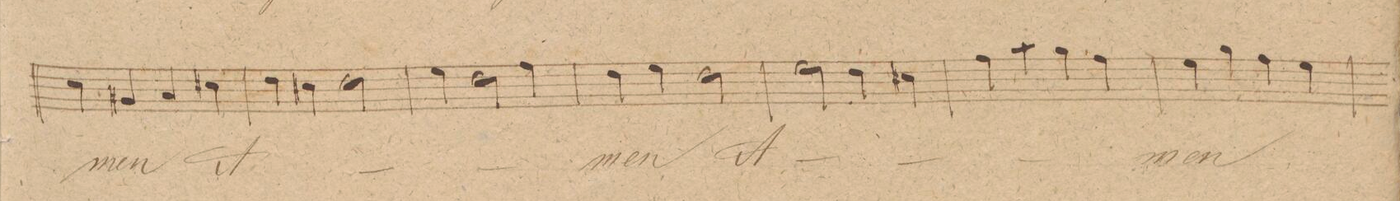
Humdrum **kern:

**kern	**text	**dynam
*I"Canto.	*	*
*clefC1	*	*
*k[f#c#g#]	*	*
*met(c|)	*	*
*M2/2	*	*
4a\	.	.
4e#X/	-men	.
4f#/	.	.
4a#X\	A-	.
=250	=250	=250
4b\	.	.
4a#X\	.	.
2b\	.	.
=251	=251	=251
4cc#\	.	.
2b\	.	.
4dd\	.	.
=252	=252	=252
4b\	-men	.
4cc#\	.	.
2b\	A-	.
=253	=253	=253
2cc#\	.	.
4b\	.	.
4a#X\	.	.
=254	=254	=254
4dd\	.	.
4ff#\	.	.
4ee\	.	.
4dd\	.	.
=255	=255	=255
4cc#\	-men	.
4ee\	.	.
4dd\	.	.
4cc#\	.	.
=256	=256	=256
*-	*-	*-
